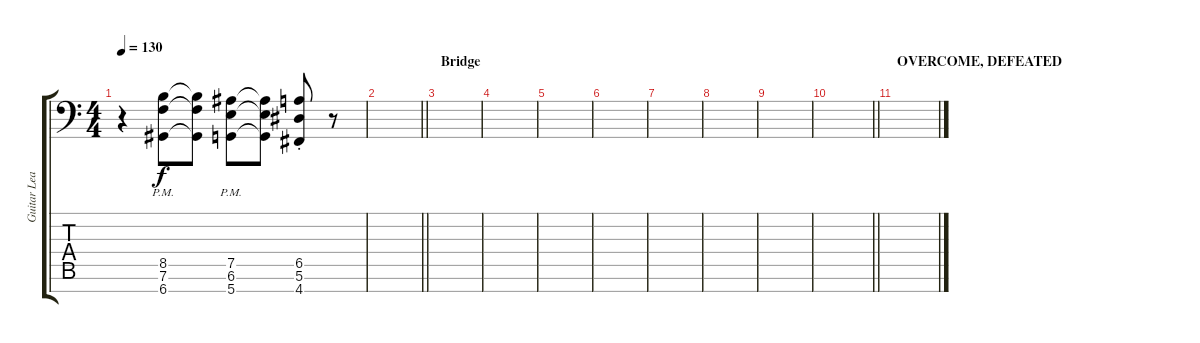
\track ("Guitar Leads (Fredrik Thordendal)" "Guitar Lea") {instrument overdrivenguitar}
\staff {score tabs}
\tuning (Bb3 F3 Db3 Ab2 Eb2 Bb1 D1) {hide}
\ts (4 4)
\tempo 130
\clef f4
\ks c
r.4{dy f} (8.5{pm} 7.6{pm} 6.7{pm}).8 (8.5{t} 7.6{t} 6.7{t}).8 (7.5{pm} 6.6{pm} 5.7{pm}).8 (7.5{t} 6.6{t} 5.7{t}).8 (6.5{st} 5.6{st} 4.7{st}).8 r.8{volume 0} |
\barLineRight lightlight
|
\section ("" "Bridge")
|
|
|
|
|
|
|
\barLineRight lightlight
|
\section ("" "OVERCOME, DEFEATED")
